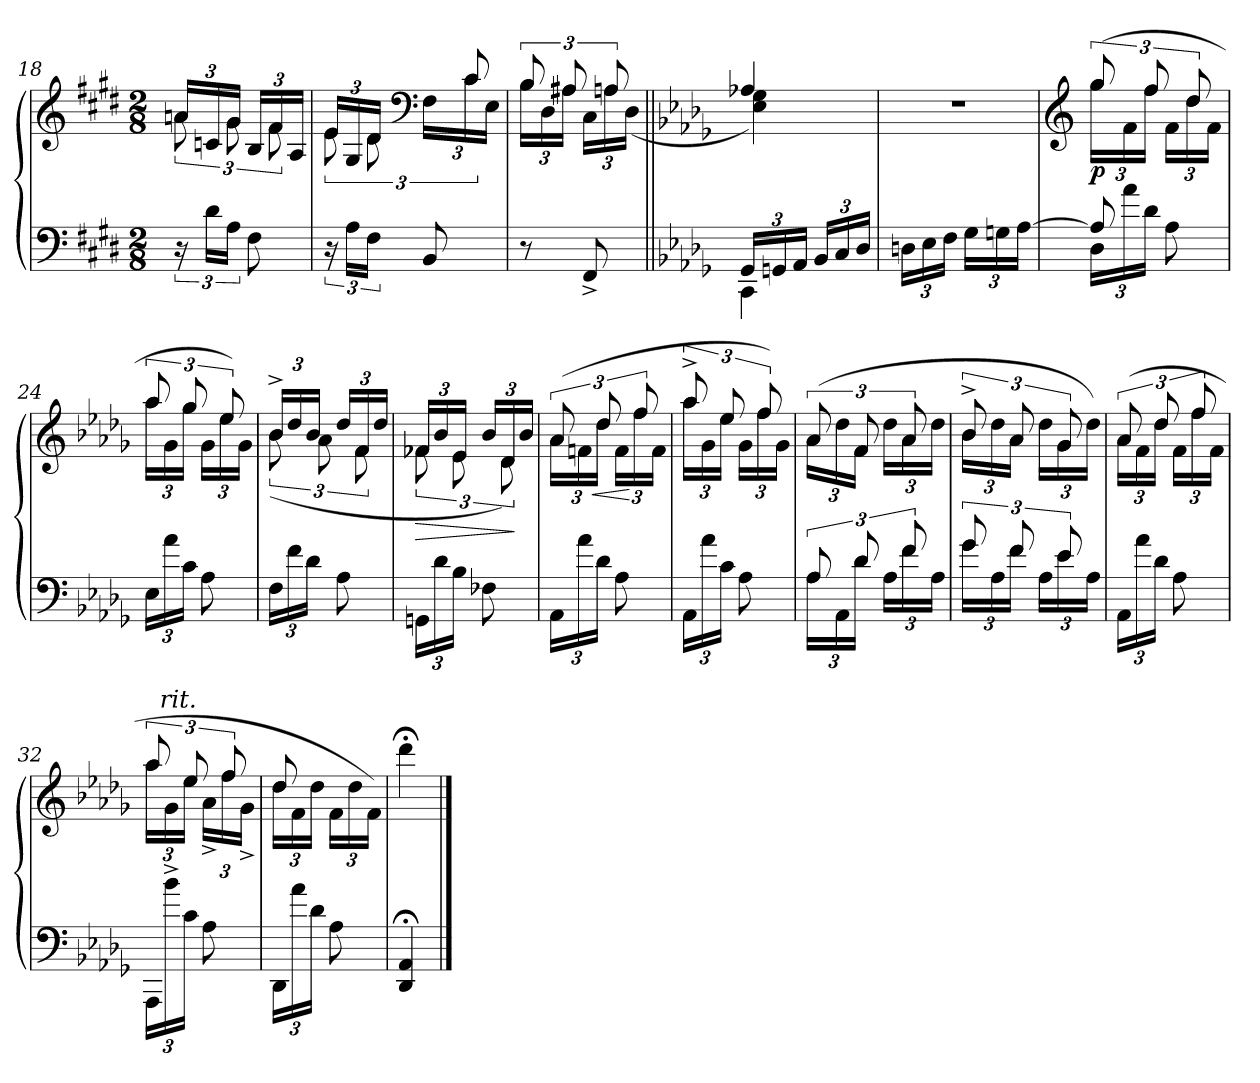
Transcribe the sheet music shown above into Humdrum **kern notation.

**kern	**kern	**dynam
*part1	*part1	*part1
*staff2	*staff1	*staff1/2
*clefF4	*clefG2	*
*k[f#c#g#d#]	*k[f#c#g#d#]	*
*E:	*E:	*
*M2/8	*M2/8	*
=18	=18	=18
*	*^	*
24r	24an/LL	12a\	.
24d#\LL	24cn/	.	.
24A\JJ	24g#/JJ	12g#\	.
8F#\	24B/LL	.	.
.	24f#/	12f#\	.
.	24A/JJ	.	.
=19	=19	=19	=19
24r	24e/LL	12e\	.
24A\LL	24G#/	.	.
24F#\JJ	24d#/JJ	12d#\	.
*	*clefF4	*	*
8BB/	24F#\LL	.	.
.	24c#\	12c#/	.
.	24E\JJ	.	.
!!LO:PB:g=z	!!
=20	=20	=20	=20
8r	12B/	24B\LL	.
.	.	24D#\	.
.	12A#X/	24A#\JJ	.
8FF#^</	.	24C#\LL	.
.	12An/	24A\	.
.	.	(<24D#\JJ	.
=21||	=21||	=21||	=21||
*k[b-e-a-d-g-]	*k[b-e-a-d-g-]	*	*
*D-:	*D-:	*	*
*^	*	*	*
24GG-/LL	4CC\	4A-X/	4E-\ 4G-\)	.
24GGn/	.	.	.	.
24AA-/JJ	.	.	.	.
24BB-/LL	.	.	.	.
24C/	.	.	.	.
24D-/JJ	.	.	.	.
*v	*v	*	*	*
*	*v	*v	*
=22	=22	=22
24Dn\LL	4r	.
24E-\	.	.
24F\JJ	.	.
24G-\LL	.	.
24Gn\	.	.
[24A-\JJ	.	.
=23	=23	=23
*	*clefG2	*
*^	*^	*
!	!	!	!	!LO:DY:b
8A-/]	24D-\LL	(>12gg-/	24gg-\LL	p
.	24a-\	.	24f\	.
.	24d-\JJ	12ff/	24ff\JJ	.
8ryy	8A-\	.	24f\LL	.
.	.	12dd-/	24dd-\	.
.	.	.	24f\JJ	.
*v	*v	*	*	*
=24	=24	=24	=24
24E-\LL	12aa-/	24aa-\LL	.
24a-\	.	24g-\	.
24c\JJ	12gg-/	24gg-\JJ	.
8A-\	.	24g-\LL	.
.	12ee-/)	24ee-\	.
.	.	24g-\JJ	.
!!LO:LB:g=z	!!
=25	=25	=25	=25
24F\LL	24b-^>/LL	(<12b-\	.
24f\	24dd-/	.	.
24d-\JJ	24b-/JJ	12a-\	.
8A-\	24dd-/LL	.	.
.	24f/	12f\	.
.	24dd-/JJ	.	.
=26	=26	=26	=26
!	!	!	!LO:HP:b
24GGn\LL	24f-X/LL	12f-\	>
24d-\	24b-/	.	.
24B-\JJ	24e-/JJ	12e-\	.
8F-X\	24b-/LL	.	.
.	24d-/	12d-\)	.
.	24b-/JJ	.	]
=27	=27	=27	=27
24AA-\LL	(>12a-/	24a-\LL	.
24a-\	.	24fn\	.
!	!	!	!LO:HP:b
24d-\JJ	12dd-/	24dd-\JJ	<
8A-\	.	24f\LL	.
.	12ff/	24ff\	[
.	.	24f\JJ	.
=28	=28	=28	=28
24AA-\LL	12aa-^>/	24aa-\LL	.
24a-\	.	24g-\	.
24c\JJ	12ee-/	24ee-\JJ	.
8A-\	.	24g-\LL	.
.	12ff/)	24ff\	.
.	.	24g-\JJ	.
=29	=29	=29	=29
*^	*	*	*
12A-/	24A-\LL	(>12a-/	24a-\LL	.
.	24AA-\	.	24dd-\	.
12d-/	24d-\JJ	12f/	24f\JJ	.
.	24A-\LL	.	24dd-\LL	.
12f/	24f\	12a-/	24a-\	.
.	24A-\JJ	.	24dd-\JJ	.
!!LO:PB:g=z	!!
=30	=30	=30	=30	=30
12g-/	24g-\LL	12b-^>/	24b-\LL	.
.	24A-\	.	24dd-\	.
12f/	24f\JJ	12a-/	24a-\JJ	.
.	24A-\LL	.	24dd-\LL	.
12e-/	24e-\	12g-/	24g-\	.
.	24A-\JJ	.	24dd-\JJ)	.
*v	*v	*	*	*
=31	=31	=31	=31
24AA-\LL	(>12a-/	24a-\LL	.
24a-\	.	24f\	.
24d-\JJ	12dd-/	24dd-\JJ	.
8A-\	.	24f\LL	.
.	12ff/	24ff\	.
.	.	24f\JJ	.
=32	=32	=32	=32
24AAA-\LL	12aa-/	24aa-\LL	.
!	!	!LO:TX:a:i:t=rit.	!
24b-^>\	.	24g-\	.
24c\JJ	12ee-/	24ee-\JJ	.
8A-\	.	24a-^>\LL	.
.	12ff/	24ff\	.
.	.	24g-^>\JJ	.
=33	=33	=33	=33
24DD-\LL	8dd-/	24dd-\LL	.
24a-\	.	24f\	.
24d-\JJ	.	24dd-\JJ	.
8A-\	8ryy	24f\LL	.
.	.	24dd-\	.
.	.	24f\JJ)	.
*	*v	*v	*
=34	=34	=34
4DD-/; 4AA-/;	4ddd-;<\	.
==	==	==
*-	*-	*-
